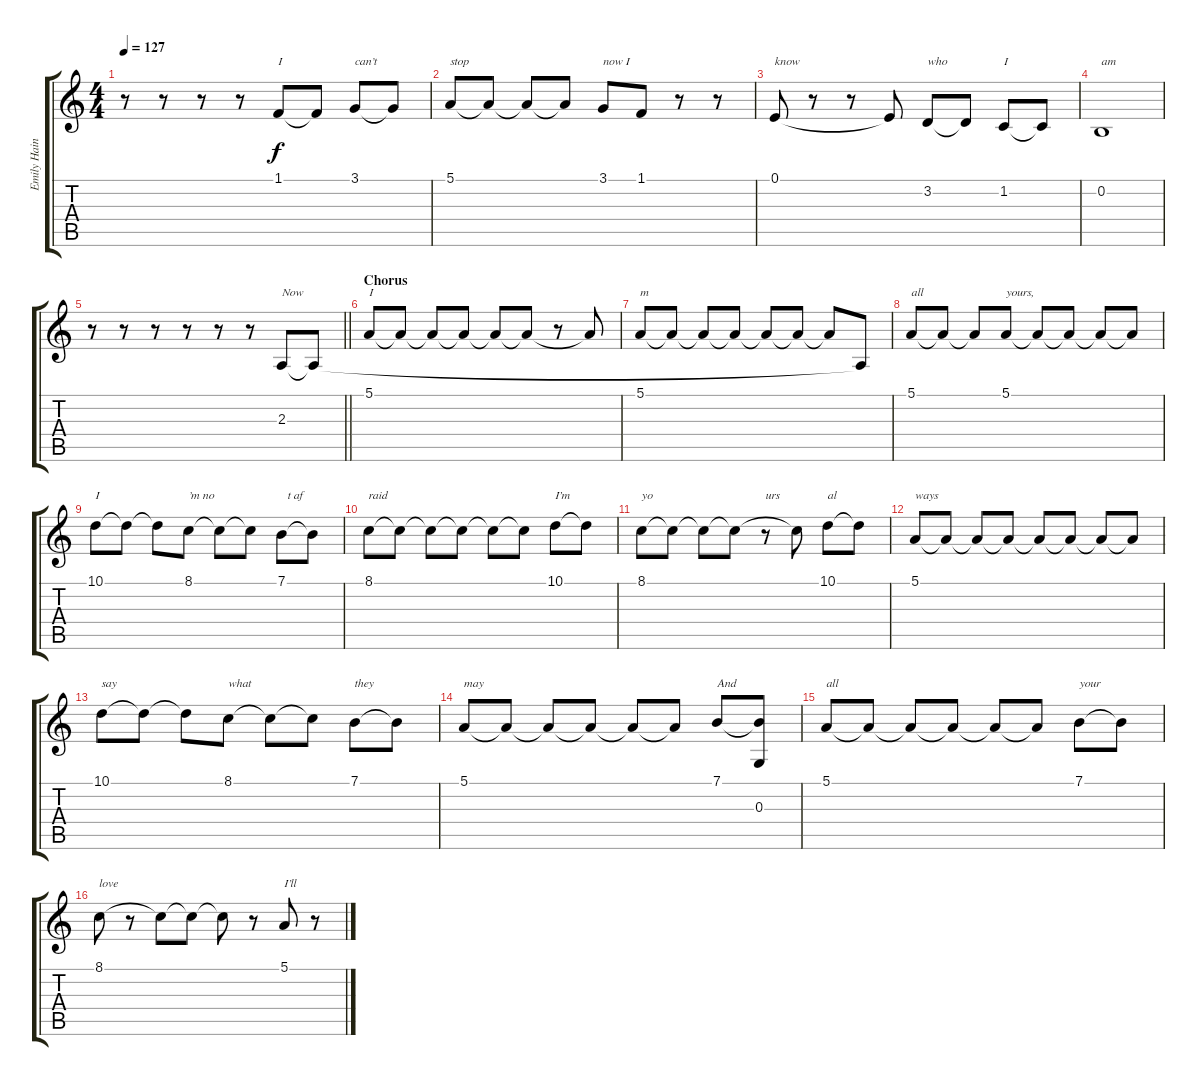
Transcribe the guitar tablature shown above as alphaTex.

\track ("Emily Haines" "Emily Hain") {instrument cello}
\staff {score tabs}
\tuning (E4 B3 G3 D3 A2 E2) {hide}
\ts (4 4)
\tempo 127
\clef g2
\ks c
r.8{dy f} r.8 r.8 r.8 1.1.8{txt "I "} 1.1{t}.8 3.1.8{txt "can’t "} 3.1{t}.8 |
5.1.8{txt "stop"} 5.1{t}.8 5.1{t}.8 5.1{t}.8 3.1.8{txt "now I "} 1.1.8 r.8 r.8 |
0.1.8{txt "know"} r.8 r.8 0.1{t}.8 3.2.8{txt "who"} 3.2{t}.8 1.2.8{txt "I"} 1.2{t}.8 |
0.2.1{txt "am"} |
\barLineRight lightlight
r.8 r.8 r.8 r.8 r.8 r.8 2.3.8{txt "Now "} 2.3{t}.8 |
\section ("" "Chorus")
5.1.8{txt "I"} 5.1{t}.8 5.1{t}.8 5.1{t}.8 5.1{t}.8 5.1{t}.8 r.8 5.1{t}.8 |
5.1.8{txt "m"} 5.1{t}.8 5.1{t}.8 5.1{t}.8 5.1{t}.8 5.1{t}.8 5.1{t}.8 2.3{t}.8 |
5.1.8{txt "all "} 5.1{t}.8 5.1{t}.8 5.1.8{txt "yours, "} 5.1{t}.8 5.1{t}.8 5.1{t}.8 5.1{t}.8 |
10.1.8{txt "I"} 10.1{t}.8 10.1{t}.8 8.1.8{txt "’m no"} 8.1{t}.8 8.1{t}.8 7.1.8{txt "  t af"} 7.1{t}.8 |
8.1.8{txt "raid"} 8.1{t}.8 8.1{t}.8 8.1{t}.8 8.1{t}.8 8.1{t}.8 10.1.8{txt "I’m "} 10.1{t}.8 |
8.1.8{txt "yo"} 8.1{t}.8 8.1{t}.8 8.1{t}.8 r.8{txt "urs"} 8.1{t}.8 10.1.8{txt "al"} 10.1{t}.8 |
5.1.8{txt "ways "} 5.1{t}.8 5.1{t}.8 5.1{t}.8 5.1{t}.8 5.1{t}.8 5.1{t}.8 5.1{t}.8 |
10.1.8{txt "say "} 10.1{t}.8 10.1{t}.8 8.1.8{txt "what "} 8.1{t}.8 8.1{t}.8 7.1.8{txt "they "} 7.1{t}.8 |
5.1.8{txt "may"} 5.1{t}.8 5.1{t}.8 5.1{t}.8 5.1{t}.8 5.1{t}.8 7.1.8{txt "And"} (7.1{t} 0.3).8 |
5.1.8{txt "all"} 5.1{t}.8 5.1{t}.8 5.1{t}.8 5.1{t}.8 5.1{t}.8 7.1.8{txt "your "} 7.1{t}.8 |
8.1.8{txt "love "} r.8 8.1{t}.8 8.1{t}.8 8.1{t}.8 r.8 5.1.8{txt "I’ll "} r.8
